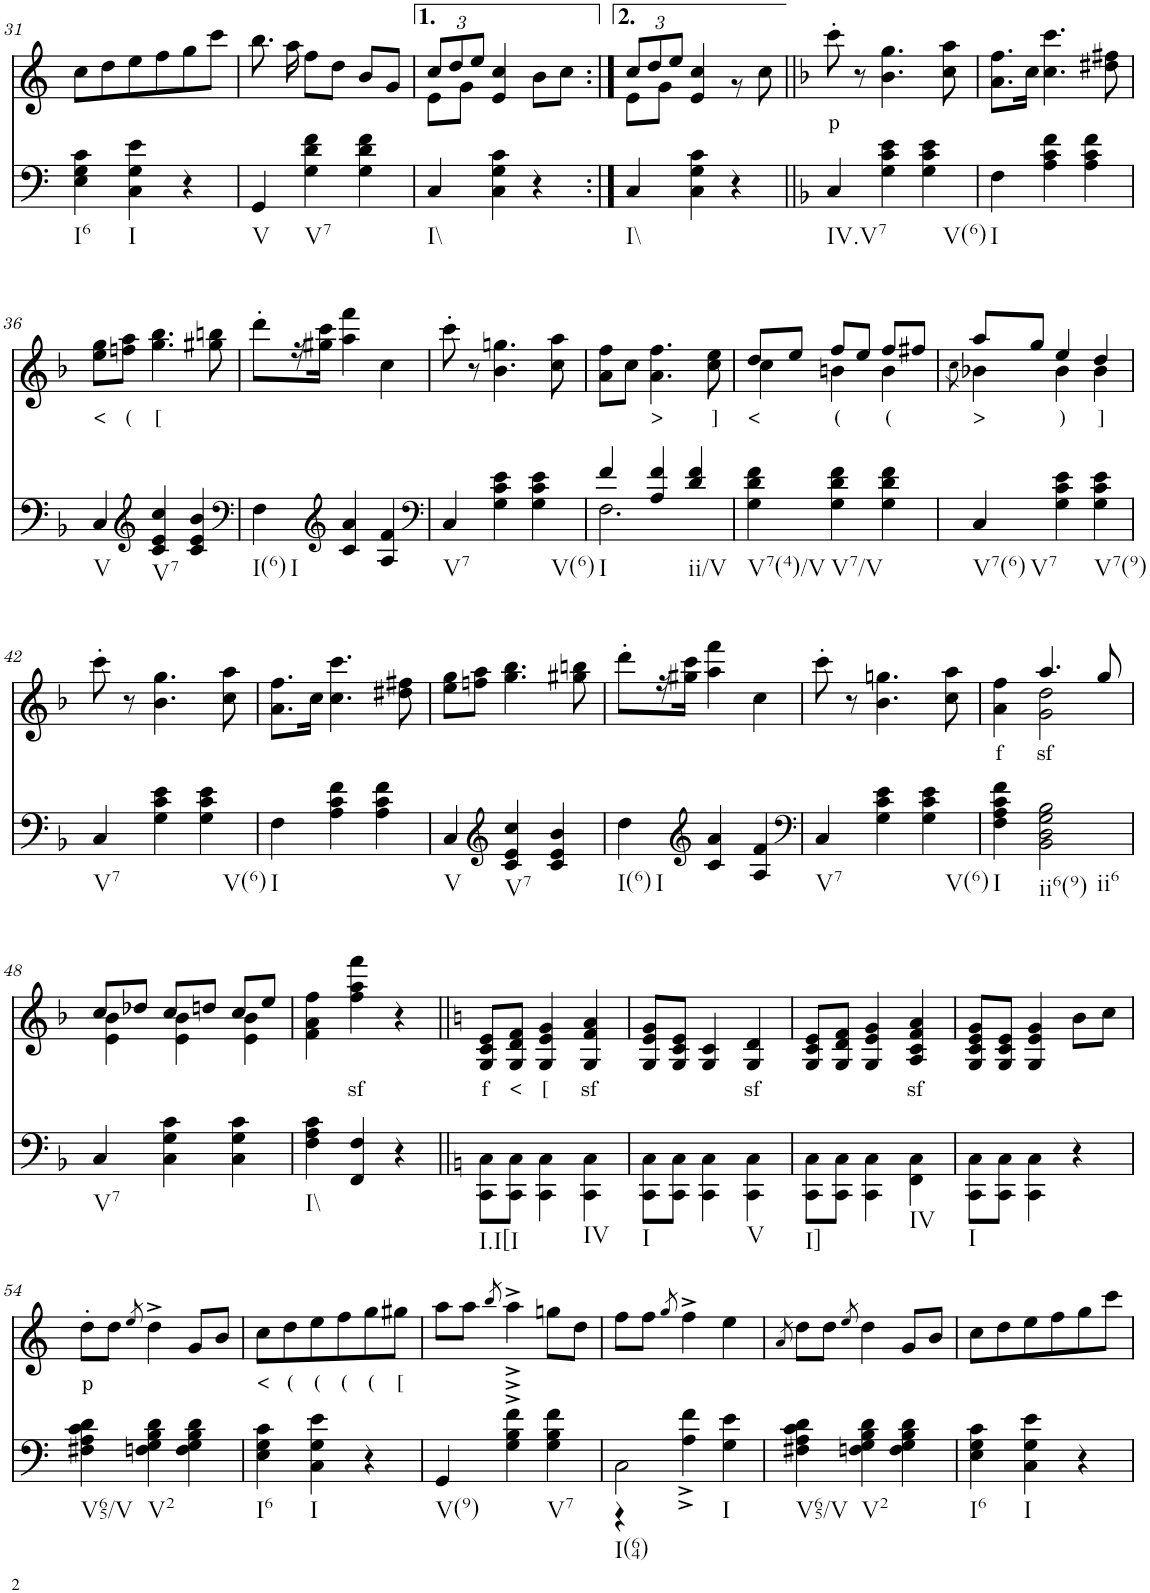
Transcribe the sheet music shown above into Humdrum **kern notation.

**kern	**kern	**text
*part2	*part1	*part1
*staff2	*staff1	*staff1
*I"piano	*I"piano	*
*I'Pno	*I'Pno	*
!!LO:PB:g=z
*clefF4	*clefG2	*
*k[]	*k[]	*
*M3/4	*M3/4	*
=31	=31	=31
!LO:TX:b:t=I6	!	!
4E\ 4G\ 4c\	8cc\L	.
.	8dd\	.
!LO:TX:b:t=I	!	!
4C\ 4G\ 4e\	8ee\	.
.	8ff\	.
4r	8gg\	.
.	8ccc\J	.
=32	=32	=32
!LO:TX:b:t=V	!	!
4GG/	8.bb\	.
.	16aa\	.
!LO:TX:b:t=V7	!	!
4G\ 4d\ 4f\	8ff\L	.
.	8dd\J	.
4G\ 4d\ 4f\	8b/L	.
.	8g/J	.
=33	=33	=33
*	*Xbrackettup	*
*	*^	*
!LO:TX:b:t=I\\	!	!	!
4C/	12cc/L	8e\L	.
.	12dd/	.	.
.	.	8g\J	.
.	12ee/J	.	.
4C\ 4G\ 4c\	4e/ 4cc/	4ryy	.
4r	4ryy	8b\L	.
.	.	8cc\J	.
=33X1:|!	=33X1:|!	=33X1:|!	=33X1:|!
!LO:TX:b:t=I\\	!	!	!
4C/	12cc/L	8e\L	.
.	12dd/	.	.
.	.	8g\J	.
.	12ee/J	.	.
4C\ 4G\ 4c\	4e/ 4cc/	4ryy	.
4r	4ryy	8r	.
.	.	8cc\	.
*	*v	*v	*
=34||	=34||	=34||
*k[b-]	*k[b-]	*
*	*^	*
!LO:TX:b:t=IV.V7	!	!	!
!	!	!	!LO:LY:b
*	*v	*v	*
4C/	8ccc'\	p
.	8r	.
4G\ 4c\ 4e\	4.b-\ 4.gg\	.
!LO:TX:b:t=V(6)	!	!
4G\ 4c\ 4e\	.	.
.	8cc\ 8aa\	.
=35	=35	=35
!LO:TX:b:t=I	!	!
4F\	8.a\ 8.ff\L	.
.	16cc\Jk	.
4A\ 4c\ 4f\	4.cc\ 4.ccc\	.
4A\ 4c\ 4f\	.	.
.	8dd#X\ 8ff#X\	.
!!LO:LB:g=z
=36	=36	=36
!LO:TX:b:t=V	!	!
!	!	!LO:LY:b
4C/	8ee\ 8gg\L	<
!	!	!LO:LY:b
.	8ffn\ 8aa\J	(
*clefG2	*	*
!LO:TX:b:t=V7	!	!
!	!	!LO:LY:b
4c/ 4e/ 4cc/	4.gg\ 4.bb-\	[
4c/ 4e/ 4b-/	.	.
.	8gg#X\ 8bbn\	.
=37	=37	=37
*clefF4	*	*
!LO:TX:b:t=I(6)	!	!
!LO:TX:b:t=I	!	!
4F\	8ddd'\L	.
.	16r	.
.	16gg#X\ 16ccc\JJ	.
*clefG2	*	*
4c/ 4a/	4aa\ 4fff\	.
4A/ 4f/	4cc\	.
=38	=38	=38
*clefF4	*	*
!LO:TX:b:t=V7	!	!
4C/	8ccc'\	.
.	8r	.
4G\ 4c\ 4e\	4.b-\ 4.ggn\	.
!LO:TX:b:t=V(6)	!	!
4G\ 4c\ 4e\	.	.
.	8cc\ 8aa\	.
=39	=39	=39
*^	*	*
!LO:TX:b:t=I	!	!	!
4f/	2.F\	8a\ 8ff\L	.
.	.	8cc\J	.
!	!	!	!LO:LY:b
4A/ 4f/	.	4.a\ 4.ff\	>
!LO:TX:b:t=ii/V	!	!	!
4d/ 4f/	.	.	.
!	!	!	!LO:LY:b
.	.	8cc\ 8ee\	]
*v	*v	*	*
=40	=40	=40
*	*^	*
!LO:TX:b:t=V7(4)/V	!	!	!
!	!	!	!LO:LY:b
4G\ 4d\ 4f\	8dd/L	4cc\	<
.	8ee/J	.	.
!LO:TX:b:t=V7/V	!	!	!
!	!	!	!LO:LY:b
4G\ 4d\ 4f\	8ff/L	4bn\	(
.	8ee/J	.	.
!	!	!	!LO:LY:b
4G\ 4d\ 4f\	8ff/L	4b\	(
.	8ff#X/J	.	.
=41	=41	=41	=41
.	.	8qcc\	.
!LO:TX:b:t=V7(6)	!	!	!
!LO:TX:b:t=V7	!	!	!
!	!	!	!LO:LY:b
4C/	8aa/L	4b-X\	>
.	8gg/J	.	.
!	!	!	!LO:LY:b
4G\ 4c\ 4e\	4ee/	4b-\	)
!LO:TX:b:t=V7(9)	!	!	!
!	!	!	!LO:LY:b
4G\ 4c\ 4e\	4dd/	4b-\	]
!!LO:LB:g=z
=42	=42	=42	=42
!LO:TX:b:t=V7	!	!	!
*	*v	*v	*
4C/	8ccc'\	.
.	8r	.
4G\ 4c\ 4e\	4.b-\ 4.gg\	.
!LO:TX:b:t=V(6)	!	!
4G\ 4c\ 4e\	.	.
.	8cc\ 8aa\	.
=43	=43	=43
!LO:TX:b:t=I	!	!
4F\	8.a\ 8.ff\L	.
.	16cc\Jk	.
4A\ 4c\ 4f\	4.cc\ 4.ccc\	.
4A\ 4c\ 4f\	.	.
.	8dd#X\ 8ff#X\	.
=44	=44	=44
!LO:TX:b:t=V	!	!
4C/	8ee\ 8gg\L	.
.	8ffn\ 8aa\J	.
*clefG2	*	*
!LO:TX:b:t=V7	!	!
4c/ 4e/ 4cc/	4.gg\ 4.bb-\	.
4c/ 4e/ 4b-/	.	.
.	8gg#X\ 8bbn\	.
=45	=45	=45
!LO:TX:b:t=I(6)	!	!
!LO:TX:b:t=I	!	!
4dd\	8ddd'\L	.
.	16r	.
.	16gg#X\ 16ccc\JJ	.
*clefG2	*	*
4c/ 4a/	4aa\ 4fff\	.
4A/ 4f/	4cc\	.
=46	=46	=46
*clefF4	*	*
!LO:TX:b:t=V7	!	!
4C/	8ccc'\	.
.	8r	.
4G\ 4c\ 4e\	4.b-\ 4.ggn\	.
!LO:TX:b:t=V(6)	!	!
4G\ 4c\ 4e\	.	.
.	8cc\ 8aa\	.
=47	=47	=47
*	*^	*
!LO:TX:b:t=I	!	!	!
!	!	!	!LO:LY:b
4F\ 4A\ 4c\ 4f\	4ryy	4a\ 4ff\	f
!LO:TX:b:t=ii6(9)	!	!	!
!LO:TX:b:t=ii6	!	!	!
!	!	!	!LO:LY:b
2BB-\ 2D\ 2G\ 2B-\	4.aa/	2g\ 2dd\	sf
.	8gg/	.	.
!!LO:LB:g=z	!!
=48	=48	=48	=48
!LO:TX:b:t=V7	!	!	!
4C/	8cc/L	4e\ 4b-\	.
.	8dd-X/J	.	.
4C\ 4G\ 4c\	8cc/L	4e\ 4b-\	.
.	8ddn/J	.	.
4C\ 4G\ 4c\	8cc/L	4e\ 4b-\	.
.	8ee/J	.	.
*	*v	*v	*
=49	=49	=49
!LO:TX:b:t=I\\	!	!
4F\ 4A\ 4c\	4f\ 4a\ 4ff\	.
!	!	!LO:LY:b
4FF/ 4F/	4ff\ 4aa\ 4fff\	sf
4r	4r	.
=50||	=50||	=50||
*k[]	*k[]	*
!LO:TX:b:t=I.I[I	!	!
!	!	!LO:LY:b
8CC\ 8C\L	8G/ 8c/ 8e/L	f
!	!	!LO:LY:b
8CC\ 8C\J	8G/ 8d/ 8f/J	<
!	!	!LO:LY:b
4CC\ 4C\	4G/ 4e/ 4g/	[
!LO:TX:b:t=IV	!	!
!	!	!LO:LY:b
4CC\ 4C\	4G/ 4f/ 4a/	sf
=51	=51	=51
!LO:TX:b:t=I	!	!
8CC\ 8C\L	8G/ 8e/ 8g/L	.
8CC\ 8C\J	8G/ 8c/ 8e/J	.
4CC\ 4C\	4G/ 4c/	.
!LO:TX:b:t=V	!	!
!	!	!LO:LY:b
4CC\ 4C\	4G/ 4d/	sf
=52	=52	=52
!LO:TX:b:t=I]	!	!
8CC\ 8C\L	8G/ 8c/ 8e/L	.
8CC\ 8C\J	8G/ 8d/ 8f/J	.
4CC\ 4C\	4G/ 4e/ 4g/	.
!LO:TX:b:t=IV	!	!
!	!	!LO:LY:b
4FF\ 4C\	4A/ 4c/ 4f/ 4a/	sf
=53	=53	=53
!LO:TX:b:t=I	!	!
8CC\ 8C\L	8G/ 8c/ 8e/ 8g/L	.
8CC\ 8C\J	8G/ 8c/ 8e/J	.
4CC\ 4C\	4G/ 4e/ 4g/	.
4r	8b\L	.
.	8cc\J	.
!!LO:LB:g=z
=54	=54	=54
!LO:TX:b:t=V65/V	!	!
!	!	!LO:LY:b
4F#X\ 4A\ 4c\ 4d\	8dd'\L	p
.	8dd\J	.
.	8qee/	.
!LO:TX:b:t=V2	!	!
4Fn\ 4G\ 4B\ 4d\	4dd^\	.
4F\ 4G\ 4B\ 4d\	8g/L	.
.	8b/J	.
=55	=55	=55
!LO:TX:b:t=I6	!	!
!	!	!LO:LY:b
4E\ 4G\ 4c\	8cc\L	<
!	!	!LO:LY:b
.	8dd\	(
!LO:TX:b:t=I	!	!
!	!	!LO:LY:b
4C\ 4G\ 4e\	8ee\	(
!	!	!LO:LY:b
.	8ff\	(
!	!	!LO:LY:b
4r	8gg\	(
!	!	!LO:LY:b
.	8gg#X\J	[
=56	=56	=56
!LO:TX:b:t=V(9)	!	!
4GG/	8aa\L	.
.	8aa\J	.
.	8qbb/	.
4G\^ 4B\^ 4f\^	4aa^\	.
!LO:TX:b:t=V7	!	!
4G\ 4B\ 4f\	8ggn\L	.
.	8dd\J	.
=57	=57	=57
*^	*	*
!LO:TX:b:t=I(64)	!	!	!
2C\	4r	8ff\L	.
.	.	8ff\J	.
.	.	8qgg/	.
.	4A\^ 4f\^	4ff^\	.
!LO:TX:b:t=I	!	!	!
4ryy	4G\ 4e\	4ee\	.
*v	*v	*	*
=58	=58	=58
.	8qa/	.
!LO:TX:b:t=V65/V	!	!
4F#X\ 4A\ 4c\ 4d\	8dd\L	.
.	8dd\J	.
.	8qee/	.
!LO:TX:b:t=V2	!	!
4Fn\ 4G\ 4B\ 4d\	4dd\	.
4F\ 4G\ 4B\ 4d\	8g/L	.
.	8b/J	.
=59	=59	=59
!LO:TX:b:t=I6	!	!
4E\ 4G\ 4c\	8cc\L	.
.	8dd\	.
!LO:TX:b:t=I	!	!
4C\ 4G\ 4e\	8ee\	.
.	8ff\	.
4r	8gg\	.
.	8ccc\J	.
=	=	=
*-	*-	*-
